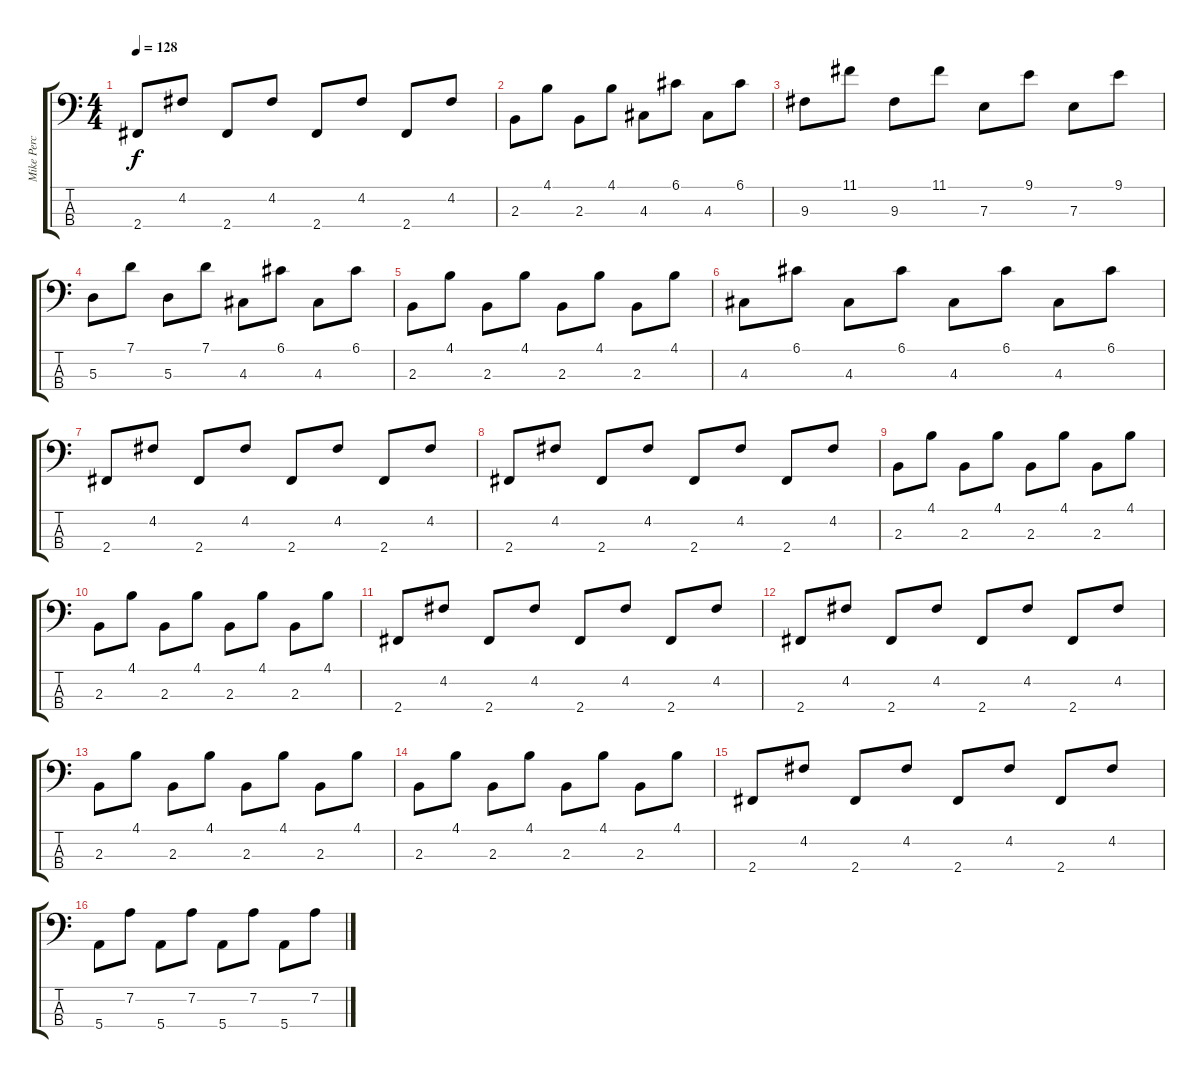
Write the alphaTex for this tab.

\track (" Mike Percy" " Mike Perc") {instrument electricbassfinger}
\staff {score tabs}
\tuning (G2 D2 A1 E1) {hide}
\ts (4 4)
\tempo 128
\clef f4
\ks c
2.4.8{dy f} 4.2.8 2.4.8 4.2.8 2.4.8 4.2.8 2.4.8 4.2.8 |
2.3.8 4.1.8 2.3.8 4.1.8 4.3.8 6.1.8 4.3.8 6.1.8 |
9.3.8 11.1.8 9.3.8 11.1.8 7.3.8 9.1.8 7.3.8 9.1.8 |
5.3.8 7.1.8 5.3.8 7.1.8 4.3.8 6.1.8 4.3.8 6.1.8 |
2.3.8 4.1.8 2.3.8 4.1.8 2.3.8 4.1.8 2.3.8 4.1.8 |
4.3.8 6.1.8 4.3.8 6.1.8 4.3.8 6.1.8 4.3.8 6.1.8 |
2.4.8 4.2.8 2.4.8 4.2.8 2.4.8 4.2.8 2.4.8 4.2.8 |
2.4.8 4.2.8 2.4.8 4.2.8 2.4.8 4.2.8 2.4.8 4.2.8 |
2.3.8 4.1.8 2.3.8 4.1.8 2.3.8 4.1.8 2.3.8 4.1.8 |
2.3.8 4.1.8 2.3.8 4.1.8 2.3.8 4.1.8 2.3.8 4.1.8 |
2.4.8 4.2.8 2.4.8 4.2.8 2.4.8 4.2.8 2.4.8 4.2.8 |
2.4.8 4.2.8 2.4.8 4.2.8 2.4.8 4.2.8 2.4.8 4.2.8 |
2.3.8 4.1.8 2.3.8 4.1.8 2.3.8 4.1.8 2.3.8 4.1.8 |
2.3.8 4.1.8 2.3.8 4.1.8 2.3.8 4.1.8 2.3.8 4.1.8 |
2.4.8 4.2.8 2.4.8 4.2.8 2.4.8 4.2.8 2.4.8 4.2.8 |
5.4.8 7.2.8 5.4.8 7.2.8 5.4.8 7.2.8 5.4.8 7.2.8
